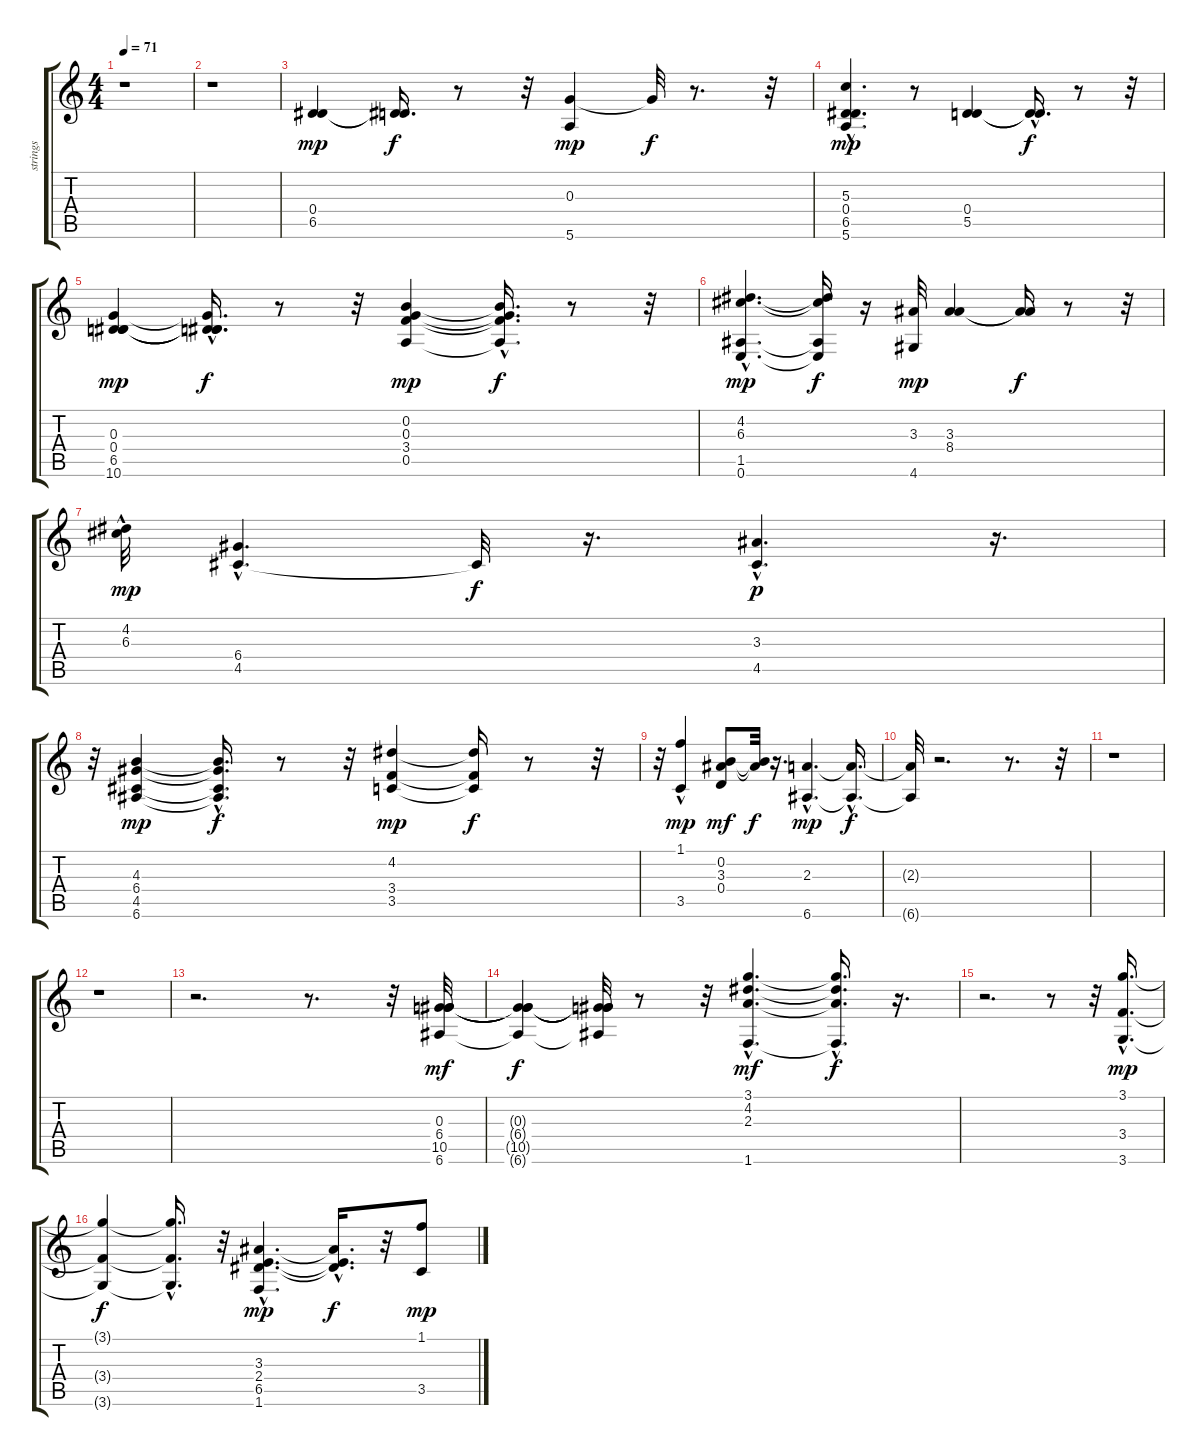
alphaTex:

\track ("strings" "strings") {instrument acousticguitarnylon}
\staff {score tabs}
\tuning (E4 B3 G3 D3 A2 E2) {hide}
\ts (4 4)
\tempo 71
\clef g2
\ks c
r.1{dy mp} |
r.1 |
(0.4 6.5).4 (0.4{t} 6.5{t}).16{d dy f} r.8 r.32 (0.3 5.6).4{dy mp} 0.3{t}.32{dy f} r.8{d} r.32 |
(5.3{hac} 0.4 6.5 5.6).4{d dy mp} r.8 (0.4 5.5).4 (0.4{hac t} 5.5{hac t}).16{d dy f} r.8 r.32 |
(0.3 0.4 6.5 10.6).4{dy mp} (0.3{hac t} 0.4{hac t} 6.5{hac t} 10.6{hac t}).16{d dy f} r.8 r.32 (0.2 0.3 3.4 0.5).4{dy mp} (0.2{hac t} 0.3{hac t} 3.4{hac t} 0.5{hac t}).16{d dy f} r.8 r.32 |
(4.2{hac} 6.3{hac} 1.5{hac} 0.6{hac}).4{d dy mp} (4.2{t} 6.3{t} 1.5{t} 0.6{t}).16{dy f} r.16 (3.3 4.6).32{dy mp} (3.3 8.4).4 (3.3{t} 8.4{t}).16{dy f} r.8 r.32 |
(4.2{hac} 6.3{hac}).32{dy mp} (6.4{hac} 4.5{hac}).4{d} 4.5{t}.32{dy f} r.16{d} (3.3{hac} 4.5{hac}).4{d dy p} r.16{d} |
r.32 (4.3 6.4 4.5 6.6).4{dy mp} (4.3{hac t} 6.4{hac t} 4.5{hac t} 6.6{t}).16{d dy f} r.8 r.32 (4.2 3.4 3.5).4{dy mp} (4.2{t} 3.4{t} 3.5{t}).16{dy f} r.8 r.32 |
r.32 (1.1{hac} 3.5{hac}).4{dy mp} (0.2 3.3 0.4).8{dy mf} (0.2{t} 3.3{t}).32{dy f} r.16{d} (2.3{hac} 6.6{hac}).4{d dy mp} (2.3{hac t} 6.6{hac t}).16{d dy f} |
(2.3{t} 6.6{t}).32 r.2{d} r.8{d} r.32 |
r.1 |
r.1 |
r.2{d} r.8{d} r.32 (0.3 6.4 10.5 6.6).32{dy mf} |
(0.3{t} 6.4{t} 10.5{t} 6.6{t}).4{dy f} (0.3{t} 6.4{t} 10.5{t} 6.6{t}).32 r.8 r.32 (3.1{hac} 4.2{hac} 2.3{hac} 1.6{hac}).4{d dy mf} (3.1{hac t} 4.2{hac t} 2.3{hac t} 1.6{hac t}).16{d dy f} r.16{d} |
r.2{d} r.8 r.32 (3.1{hac} 3.4{hac} 3.6{hac}).16{d dy mp} |
(3.1{t} 3.4{t} 3.6{t}).4{dy f} (3.1{t} 3.4{hac t} 3.6{t}).16{d} r.32 (3.3{hac} 2.4{hac} 6.5{hac} 1.6{hac}).4{d dy mp} (3.3{t} 2.4{t} 6.5{hac t}).16{d dy f} r.32 (1.1 3.5).8{dy mp}
